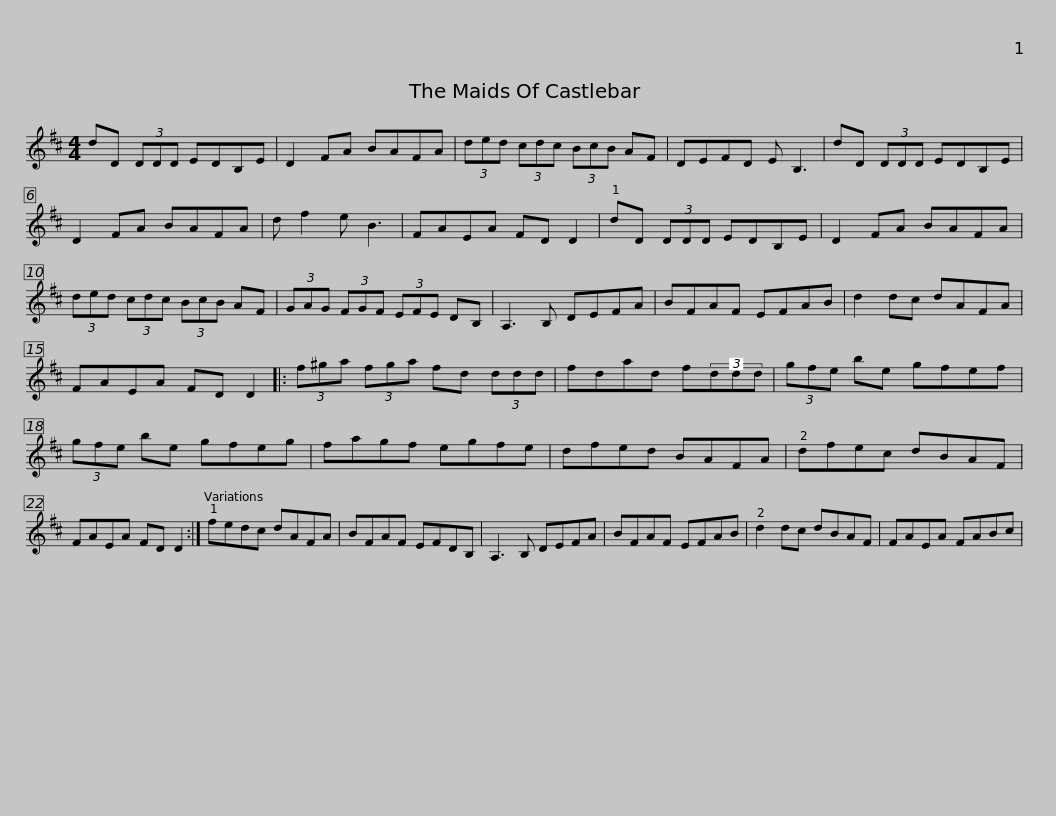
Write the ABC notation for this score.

X:1
L:1/8
M:4/4
I:linebreak $
K:D
V:1 treble
V:1
 dD (3DDD EDB,E | D2 FA BAFA | (3ded (3cdc (3BcB AF | DEFD E B,3 | dD (3DDD EDB,E |$ %5
 D2 FA BAFA | d f2 e B3 | FAEA FD D2 | dD (3DDD EDB,E | D2 FA BAFA | %10
 (3ded (3cdc (3BcB AF |$ (3GAG (3FGF (3EFE DB, | A,3 B, DEFA | BFAF EFAB | d2 dc dAFA | %15
 FAEA FD D2 |:$ (3f^ga (3fga fd (3ddd | fdad f(3ddd | (3gfe be gfef | (3gfe be gfeg |$ %20
 fagf egfe | dfed BAFA | dfec dBAF | FAEA FD D2 :| fedc dAFA |$ %25
 BFAF EFDB, | A,3 B, DEFA | BFAF EFAB | d2 dc dBAF | FAEA FABc | %30
